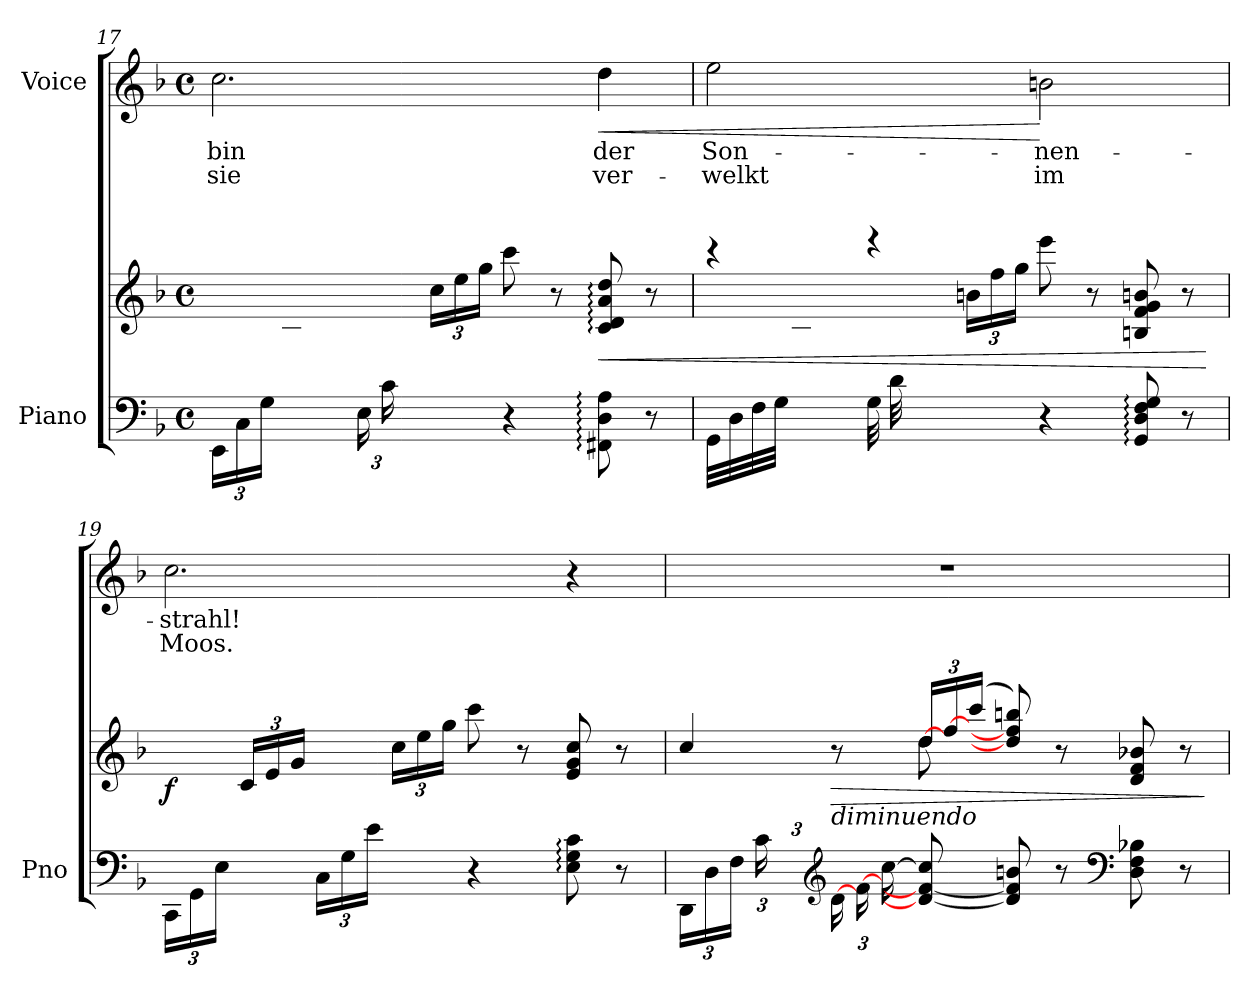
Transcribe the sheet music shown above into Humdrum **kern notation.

**kern	**kern	**dynam	**kern	**text	**text	**dynam
*part2	*part2	*part2	*part1	*part1	*part1	*part1
*staff3	*staff2	*staff2/3	*staff1	*staff1	*staff1	*staff1
*I"Piano	*	*	*I"Voice	*	*	*
*I'Pno	*	*	*	*	*	*
!!LO:LB:g=z
*clefF4	*clefG2	*	*clefG2	*	*	*
*k[b-]	*k[b-]	*	*k[b-]	*	*	*
*M4/4	*M4/4	*	*M4/4	*	*	*
*met(c)	*met(c)	*	*met(c)	*	*	*
*Xbrackettup	*	*	*	*	*	*
=17	=17	=17	=17	=17	=17	=17
*	*^	*	*	*	*	*
!	!	!	!	!	!LO:LY:b	!LO:LY:b	!
(24EE\LL	2ryy	8ryy	.	2.cc\	bin	sie	.
24C\	.	.	.	.	.	.	.
24G\JJ	.	.	.	.	.	.	.
8ryy	.	24c\LL	.	.	.	.	.
.	.	24e\	.	.	.	.	.
.	.	24g\JJ	.	.	.	.	.
24E\LL	.	12ryy	.	.	.	.	.
24c\	.	.	.	.	.	.	.
6ryy	.	24g\JJ	.	.	.	.	.
.	.	24cc\LL	.	.	.	.	.
.	.	24ee\	.	.	.	.	.
.	.	24gg\JJ	.	.	.	.	.
4r	8ccc\	2ryy	.	.	.	.	.
.	8r	.	.	.	.	.	.
!	!	!	!LO:HP:b	!	!LO:LY:b	!LO:LY:b	!LO:HP:b
8FF#X\: 8D\: 8A\:	8c/: 8d/: 8a/: 8dd/:	.	<	4dd\	der	ver-	<
8r	8r	.	.	.	.	.	.
=18	=18	=18	=18	=18	=18	=18	=18
!	!	!	!	!	!LO:LY:b	!LO:LY:b	!
32GG\LLL	4r	8ryy	.	2ee\	Son-	-welkt	.
32D\	.	.	.	.	.	.	.
32F\	.	.	.	.	.	.	.
32G\JJJ	.	.	.	.	.	.	.
*	*	*Xbrackettup	*	*	*	*	*
8ryy	.	24Bn/LL	.	.	.	.	.
.	.	24f/	.	.	.	.	.
.	.	24g/JJ)	.	.	.	.	.
(32G\LLL	4r	16ryy	.	.	.	.	.
32d\	.	.	.	.	.	.	.
8.ryy	.	32f\	.	.	.	.	.
.	.	32g\JJJ	.	.	.	.	.
.	.	24bn\LL	.	.	.	.	.
.	.	24ff\	.	.	.	.	.
.	.	24gg\JJ)	.	.	.	.	.
!	!	!	!	!	!LO:LY:b	!LO:LY:b	!
4r	8eee\	2ryy	.	2bn\	-nen-	im	[
.	8r	.	.	.	.	.	.
8GG/: 8D/: 8F/: 8G/:	8Bn/ 8f/ 8g/ 8bn/	.	.	.	.	.	.
8r	8r	.	.	.	.	.	.
*	*v	*v	*	*	*	*	*
.	.	[	.	.	.	.
=19	=19	=19	=19	=19	=19	=19
*	*^	*	*	*	*	*
!	!	!	!LO:DY:b	!	!LO:LY:b	!LO:LY:b	!
(24CC\LL	2ryy	8ryy	f	2.cc\	-strahl!	Moos.	.
24GG\	.	.	.	.	.	.	.
24E\JJ	.	.	.	.	.	.	.
8ryy	.	24c/LL	.	.	.	.	.
.	.	24e/	.	.	.	.	.
.	.	24g/JJ)	.	.	.	.	.
(24C\LL	.	8ryy	.	.	.	.	.
24G\	.	.	.	.	.	.	.
24e\JJ	.	.	.	.	.	.	.
8ryy	.	24cc\LL	.	.	.	.	.
.	.	24ee\	.	.	.	.	.
.	.	24gg\JJ)	.	.	.	.	.
4r	8ccc\	2ryy	.	.	.	.	.
.	8r	.	.	.	.	.	.
8E\: 8G\: 8c\:	8e/ 8g/ 8cc/	.	.	4r	.	.	.
8r	8r	.	.	.	.	.	.
!!LO:LB:g=z
=20	=20	=20	=20	=20	=20	=20	=20
*	*	*^	*	*	*	*	*
(24DD\LL	4cc/	4ryy	6ryy	.	1r	.	.	.
24D\	.	.	.	.	.	.	.	.
24F\JJ	.	.	.	.	.	.	.	.
24c\LL	.	.	.	.	.	.	.	.
12ryy	.	.	24d\	.	.	.	.	.
.	.	.	24f\JJ)	.	.	.	.	.
*clefG2	*	*	*	*	*	*	*	*
!LO:TX:a:i:t=diminuendo	!	!	!	!	!	!	!	!
!	!	!	!	!LO:HP:b	!	!	!	!
[24d\LL	8r	8ryy	2.ryy	>	.	.	.	.
[24f\	.	.	.	.	.	.	.	.
[24cc\JJ	.	.	.	.	.	.	.	.
8d/_ 8f/_ 8cc/]	[24dd/LL	8dd\	.	.	.	.	.	.
.	[24ff/	.	.	.	.	.	.	.
.	(24ccc/JJ	.	.	.	.	.	.	.
8d/] 8f/] 8bn/	8dd/] 8ff/] 8bbn/)	2ryy	.	.	.	.	.	.
8r	8r	.	.	.	.	.	.	.
*clefF4	*	*	*	*	*	*	*	*
8D\ 8F\ 8B-X\	8d/ 8f/ 8b-X/	.	.	.	.	.	.	.
8r	8r	.	.	.	.	.	.	.
*	*v	*v	*v	*	*	*	*	*
.	.	]	.	.	.	.
=	=	=	=	=	=	=
*-	*-	*-	*-	*-	*-	*-
